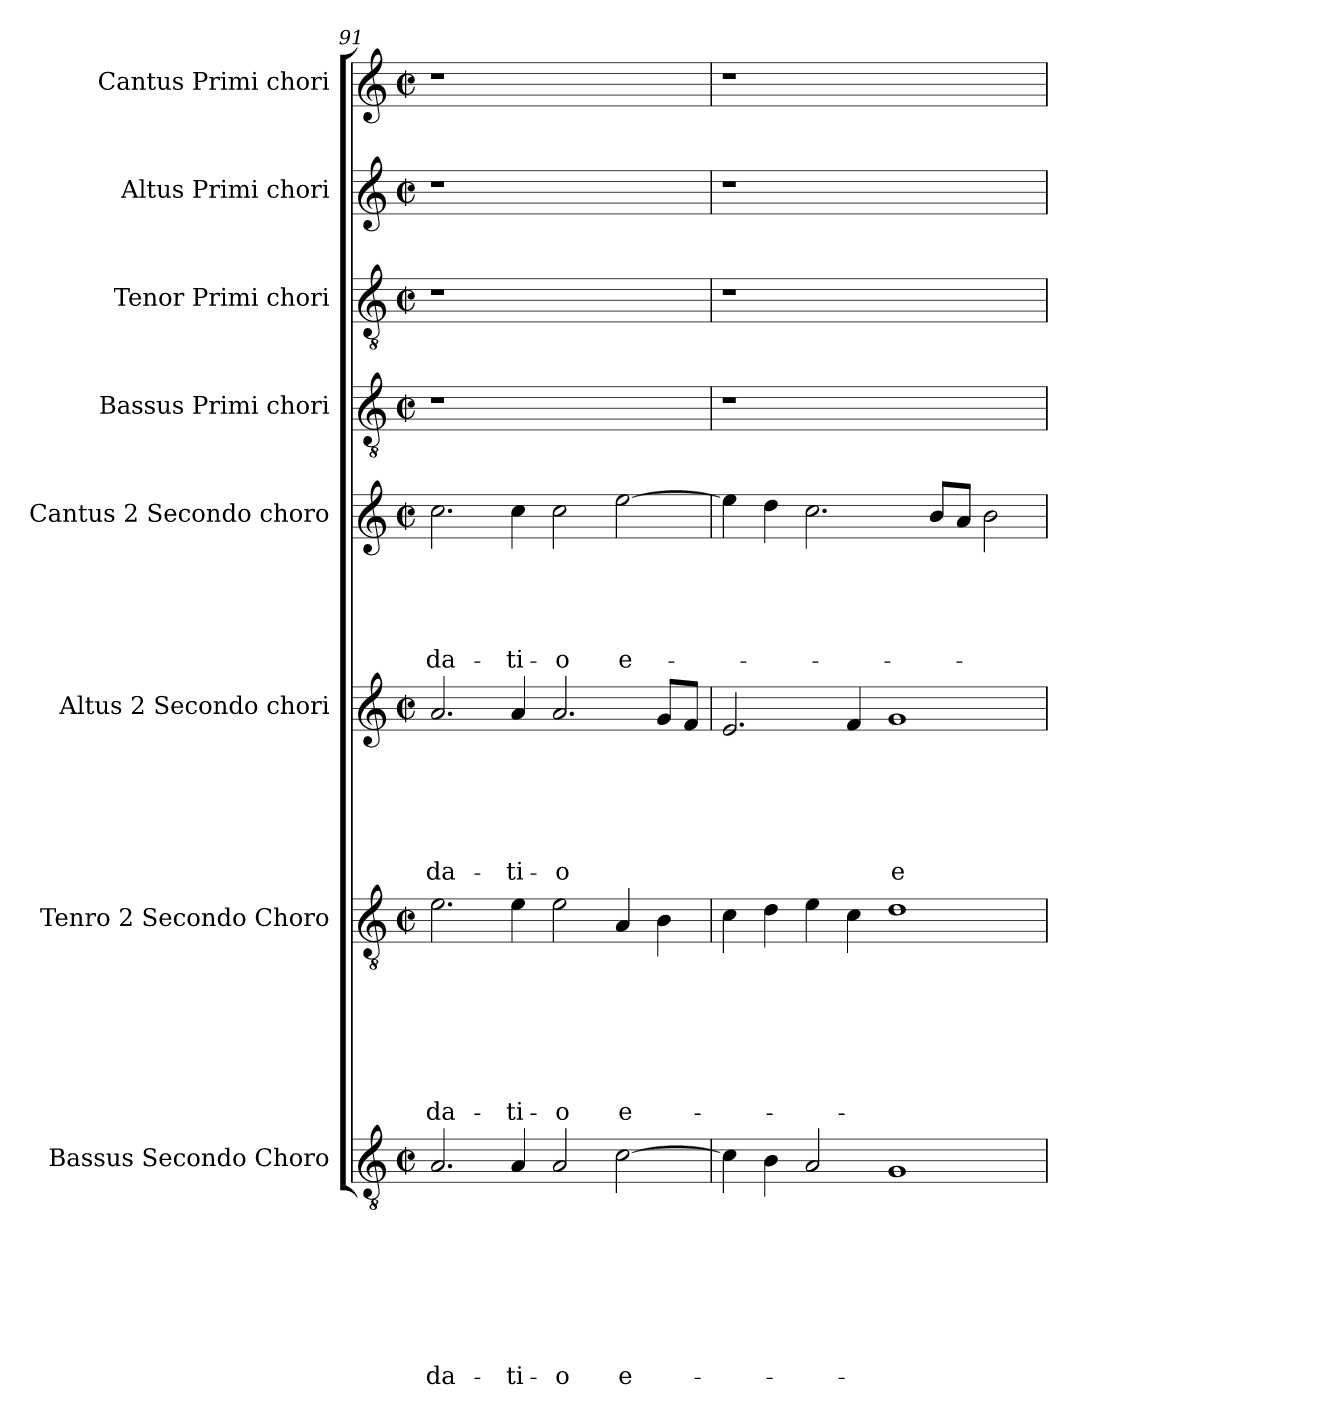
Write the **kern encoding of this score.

**kern	**text	**text	**text	**text	**text	**text	**text	**text	**kern	**text	**text	**text	**text	**text	**text	**text	**kern	**text	**text	**text	**text	**text	**text	**kern	**text	**text	**text	**text	**text	**kern	**kern	**kern	**kern
*part8	*part8	*part8	*part8	*part8	*part8	*part8	*part8	*part8	*part7	*part7	*part7	*part7	*part7	*part7	*part7	*part7	*part6	*part6	*part6	*part6	*part6	*part6	*part6	*part5	*part5	*part5	*part5	*part5	*part5	*part4	*part3	*part2	*part1
*staff8	*staff8	*staff8	*staff8	*staff8	*staff8	*staff8	*staff8	*staff8	*staff7	*staff7	*staff7	*staff7	*staff7	*staff7	*staff7	*staff7	*staff6	*staff6	*staff6	*staff6	*staff6	*staff6	*staff6	*staff5	*staff5	*staff5	*staff5	*staff5	*staff5	*staff4	*staff3	*staff2	*staff1
*I"Bassus Secondo Choro	*	*	*	*	*	*	*	*	*I"Tenro 2 Secondo Choro	*	*	*	*	*	*	*	*I"Altus 2 Secondo chori	*	*	*	*	*	*	*I"Cantus 2 Secondo choro	*	*	*	*	*	*I"Bassus Primi chori	*I"Tenor Primi chori	*I"Altus Primi chori	*I"Cantus Primi chori
*I'Ch	*	*	*	*	*	*	*	*	*I'Ch	*	*	*	*	*	*	*	*I'Ch	*	*	*	*	*	*	*I'Ch	*	*	*	*	*	*I'Ch	*I'Ch	*I'Ch	*I'Ch
*clefGv2	*	*	*	*	*	*	*	*	*clefGv2	*	*	*	*	*	*	*	*clefG2	*	*	*	*	*	*	*clefG2	*	*	*	*	*	*clefGv2	*clefGv2	*clefG2	*clefG2
*k[]	*	*	*	*	*	*	*	*	*k[]	*	*	*	*	*	*	*	*k[]	*	*	*	*	*	*	*k[]	*	*	*	*	*	*k[]	*k[]	*k[]	*k[]
*C:	*	*	*	*	*	*	*	*	*C:	*	*	*	*	*	*	*	*C:	*	*	*	*	*	*	*C:	*	*	*	*	*	*C:	*C:	*C:	*C:
*M2/2	*	*	*	*	*	*	*	*	*M2/2	*	*	*	*	*	*	*	*M2/2	*	*	*	*	*	*	*M2/2	*	*	*	*	*	*M2/2	*M2/2	*M2/2	*M2/2
*met(c|)	*	*	*	*	*	*	*	*	*met(c|)	*	*	*	*	*	*	*	*met(c|)	*	*	*	*	*	*	*met(c|)	*	*	*	*	*	*met(c|)	*met(c|)	*met(c|)	*met(c|)
=91	=91	=91	=91	=91	=91	=91	=91	=91	=91	=91	=91	=91	=91	=91	=91	=91	=91	=91	=91	=91	=91	=91	=91	=91	=91	=91	=91	=91	=91	=91	=91	=91	=91
!	!	!	!	!	!	!	!	!LO:LY:b	!	!	!	!	!	!	!	!LO:LY:b	!	!	!	!	!	!	!LO:LY:b	!	!	!	!	!	!LO:LY:b	!	!	!	!
2.A/	.	.	.	.	.	.	.	-da-	2.e\	.	.	.	.	.	.	-da-	2.a/	.	.	.	.	.	-da-	2.cc\	.	.	.	.	-da-	1r	1r	1r	1r
!	!	!	!	!	!	!	!	!LO:LY:b	!	!	!	!	!	!	!	!LO:LY:b	!	!	!	!	!	!	!LO:LY:b	!	!	!	!	!	!LO:LY:b	!	!	!	!
4A/	.	.	.	.	.	.	.	-ti-	4e\	.	.	.	.	.	.	-ti-	4a/	.	.	.	.	.	-ti-	4cc\	.	.	.	.	-ti-	.	.	.	.
!	!	!	!	!	!	!	!	!LO:LY:b	!	!	!	!	!	!	!	!LO:LY:b	!	!	!	!	!	!	!LO:LY:b	!	!	!	!	!	!LO:LY:b	!	!	!	!
2A/	.	.	.	.	.	.	.	-o	2e\	.	.	.	.	.	.	-o	2.a/	.	.	.	.	.	-o	2cc\	.	.	.	.	-o	1ryy	1ryy	1ryy	1ryy
!	!	!	!	!	!	!	!	!LO:LY:b	!	!	!	!	!	!	!	!LO:LY:b	!	!	!	!	!	!	!	!	!	!	!	!	!LO:LY:b	!	!	!	!
[>2c\	.	.	.	.	.	.	.	e-	4A/	.	.	.	.	.	.	e-	.	.	.	.	.	.	.	[>2ee\	.	.	.	.	e-	.	.	.	.
.	.	.	.	.	.	.	.	.	4B\	.	.	.	.	.	.	.	8g/L	.	.	.	.	.	.	.	.	.	.	.	.	.	.	.	.
.	.	.	.	.	.	.	.	.	.	.	.	.	.	.	.	.	8f/J	.	.	.	.	.	.	.	.	.	.	.	.	.	.	.	.
=92	=92	=92	=92	=92	=92	=92	=92	=92	=92	=92	=92	=92	=92	=92	=92	=92	=92	=92	=92	=92	=92	=92	=92	=92	=92	=92	=92	=92	=92	=92	=92	=92	=92
4c\]	.	.	.	.	.	.	.	.	4c\	.	.	.	.	.	.	.	2.e/	.	.	.	.	.	.	4ee\]	.	.	.	.	.	1r	1r	1r	1r
4B\	.	.	.	.	.	.	.	.	4d\	.	.	.	.	.	.	.	.	.	.	.	.	.	.	4dd\	.	.	.	.	.	.	.	.	.
2A/	.	.	.	.	.	.	.	.	4e\	.	.	.	.	.	.	.	.	.	.	.	.	.	.	2.cc\	.	.	.	.	.	.	.	.	.
.	.	.	.	.	.	.	.	.	4c\	.	.	.	.	.	.	.	4f/	.	.	.	.	.	.	.	.	.	.	.	.	.	.	.	.
!	!	!	!	!	!	!	!	!	!	!	!	!	!	!	!	!	!	!	!	!	!	!	!LO:LY:b:rj	!	!	!	!	!	!	!	!	!	!
1G	.	.	.	.	.	.	.	.	1d	.	.	.	.	.	.	.	1g	.	.	.	.	.	e-	.	.	.	.	.	.	1ryy	1ryy	1ryy	1ryy
.	.	.	.	.	.	.	.	.	.	.	.	.	.	.	.	.	.	.	.	.	.	.	.	8b/L	.	.	.	.	.	.	.	.	.
.	.	.	.	.	.	.	.	.	.	.	.	.	.	.	.	.	.	.	.	.	.	.	.	8a/J	.	.	.	.	.	.	.	.	.
.	.	.	.	.	.	.	.	.	.	.	.	.	.	.	.	.	.	.	.	.	.	.	.	2b\	.	.	.	.	.	.	.	.	.
=	=	=	=	=	=	=	=	=	=	=	=	=	=	=	=	=	=	=	=	=	=	=	=	=	=	=	=	=	=	=	=	=	=
*-	*-	*-	*-	*-	*-	*-	*-	*-	*-	*-	*-	*-	*-	*-	*-	*-	*-	*-	*-	*-	*-	*-	*-	*-	*-	*-	*-	*-	*-	*-	*-	*-	*-
